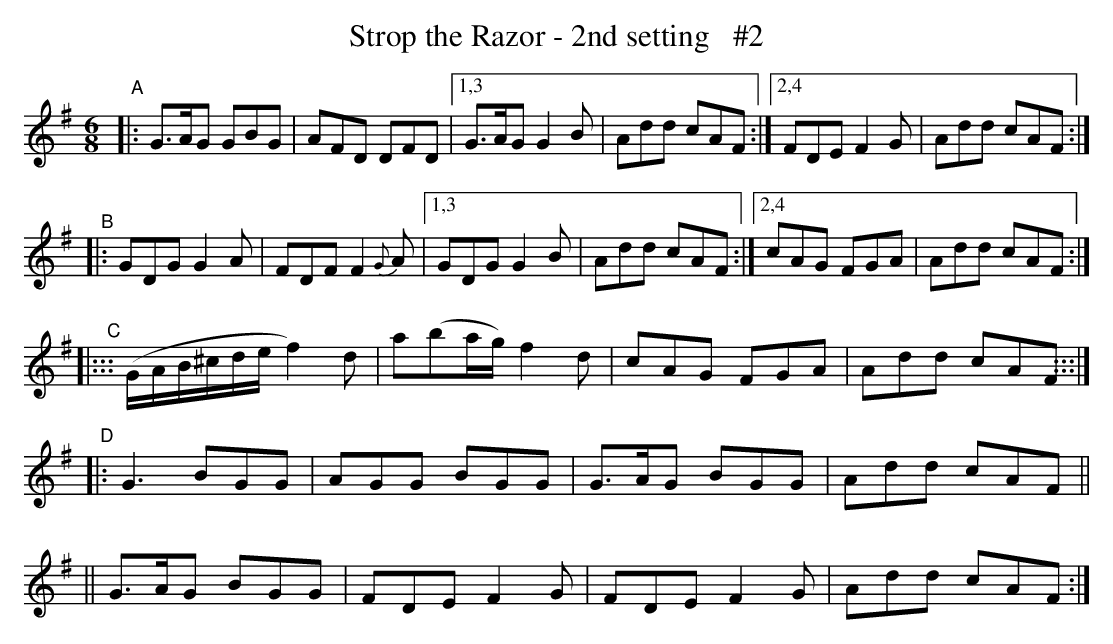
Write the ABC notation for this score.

X:1
T: Strop the Razor - 2nd setting   #2
M: 6/8
L: 1/8
K: G
"^A"\
|: G>AG GBG | AFD DFD |[1,3 G>AG G2B | Add cAF \
                     :|[2,4 FDE F2G | Add cAF :|
"^B"\
|: GDG G2A | FDF F2{G}A |1,3 GDG G2B | Add cAF \
                       :|[2,4 cAG FGA | Add cAF :|
"^C"\
|::: (G/A/B/^c/d/e/ f2)d | a(ba/g/) f2d | cAG FGA | Add cAF :::|
"^D"\
|: G3 BGG | AGG BGG | G>AG BGG | Add cAF ||
|| G>AG BGG | FDE F2G | FDE F2G | Add cAF :|
